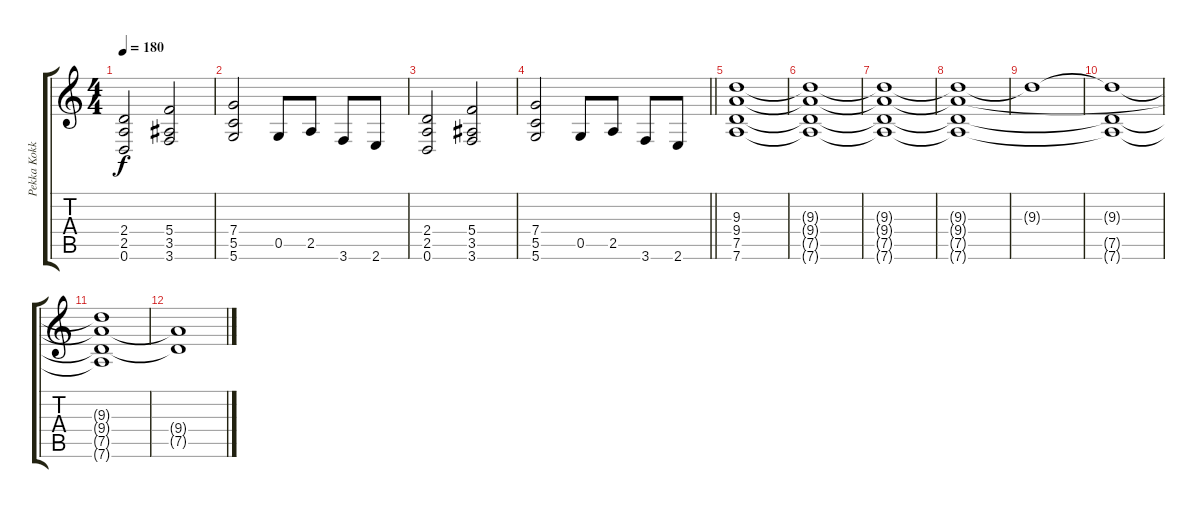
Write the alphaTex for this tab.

\track ("Pekka Kokko - Rythm Guitar" "Pekka Kokk") {instrument distortionguitar}
\staff {score tabs}
\tuning (D4 A3 F3 C3 G2 D2) {hide}
\ts (4 4)
\tempo 180
\clef g2
\ks c
(2.4 2.5 0.6).2{dy f} (5.4 3.5 3.6).2 |
(7.4 5.5 5.6).2 0.5.8 2.5.8 3.6.8 2.6.8 |
(2.4 2.5 0.6).2 (5.4 3.5 3.6).2 |
\barLineRight lightlight
(7.4 5.5 5.6).2 0.5.8 2.5.8 3.6.8 2.6.8 |
\section ("" "")
(9.3 9.4 7.5 7.6).1{volume 7} |
(9.3{t} 9.4{t} 7.5{t} 7.6{t}).1 |
(9.3{t} 9.4{t} 7.5{t} 7.6{t}).1{volume 0} |
(9.3{t} 9.4{t} 7.5{t} 7.6{t}).1 |
9.3{t}.1 |
(9.3{t} 7.5{t} 7.6{t}).1 |
(9.3{t} 9.4{t} 7.5{t} 7.6{t}).1 |
(9.4{t} 7.5{t}).1
